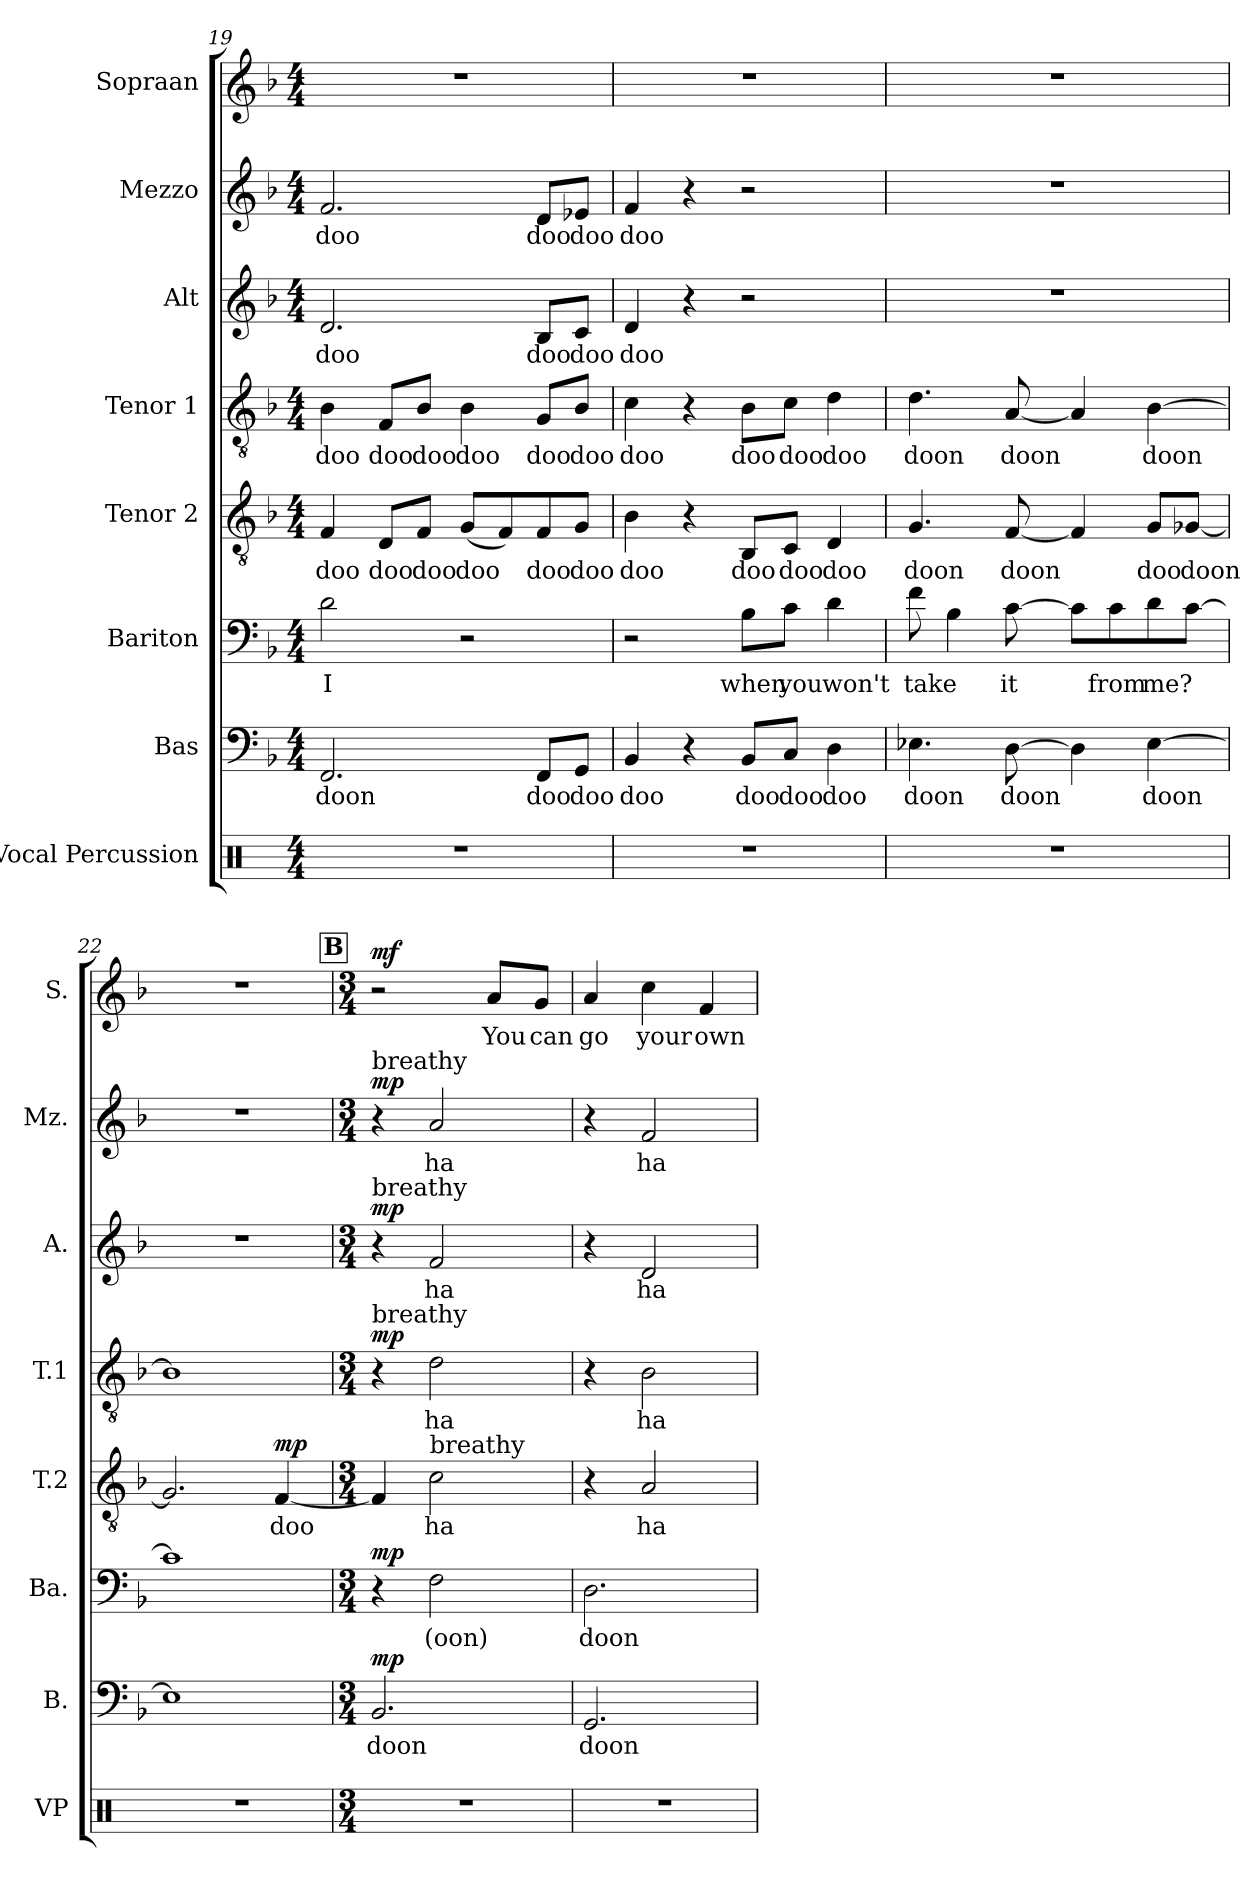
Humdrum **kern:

**kern	**kern	**text	**dynam	**kern	**text	**dynam	**kern	**text	**dynam	**kern	**text	**dynam	**kern	**text	**dynam	**kern	**text	**dynam	**kern	**text	**dynam
*part8	*part7	*part7	*part7	*part6	*part6	*part6	*part5	*part5	*part5	*part4	*part4	*part4	*part3	*part3	*part3	*part2	*part2	*part2	*part1	*part1	*part1
*staff8	*staff7	*staff7	*staff7	*staff6	*staff6	*staff6	*staff5	*staff5	*staff5	*staff4	*staff4	*staff4	*staff3	*staff3	*staff3	*staff2	*staff2	*staff2	*staff1	*staff1	*staff1
*I"Vocal Percussion	*I"Bas	*	*	*I"Bariton	*	*	*I"Tenor 2	*	*	*I"Tenor 1	*	*	*I"Alt	*	*	*I"Mezzo	*	*	*I"Sopraan	*	*
*I'VP	*I'B.	*	*	*I'Ba.	*	*	*I'T.2	*	*	*I'T.1	*	*	*I'A.	*	*	*I'Mz.	*	*	*I'S.	*	*
*clefX	*clefF4	*	*	*clefF4	*	*	*clefGv2	*	*	*clefGv2	*	*	*clefG2	*	*	*clefG2	*	*	*clefG2	*	*
*k[]	*k[b-]	*	*	*k[b-]	*	*	*k[b-]	*	*	*k[b-]	*	*	*k[b-]	*	*	*k[b-]	*	*	*k[b-]	*	*
*M4/4	*M4/4	*	*	*M4/4	*	*	*M4/4	*	*	*M4/4	*	*	*M4/4	*	*	*M4/4	*	*	*M4/4	*	*
=19	=19	=19	=19	=19	=19	=19	=19	=19	=19	=19	=19	=19	=19	=19	=19	=19	=19	=19	=19	=19	=19
!	!	!LO:LY:b	!	!	!LO:LY:b	!	!	!LO:LY:b	!	!	!LO:LY:b	!	!	!LO:LY:b	!	!	!LO:LY:b	!	!	!	!
1r	2.FF/	doon	.	2d\	I	.	4F/	doo	.	4B-\	doo	.	2.d/	doo	.	2.f/	doo	.	1r	.	.
!	!	!	!	!	!	!	!	!LO:LY:b	!	!	!LO:LY:b	!	!	!	!	!	!	!	!	!	!
.	.	.	.	.	.	.	8D/L	doo	.	8F/L	doo	.	.	.	.	.	.	.	.	.	.
!	!	!	!	!	!	!	!	!LO:LY:b	!	!	!LO:LY:b	!	!	!	!	!	!	!	!	!	!
.	.	.	.	.	.	.	8F/J	doo	.	8B-/J	doo	.	.	.	.	.	.	.	.	.	.
!	!	!	!	!	!	!	!	!LO:LY:b	!	!	!LO:LY:b	!	!	!	!	!	!	!	!	!	!
.	.	.	.	2r	.	.	(<8G/L	doo	.	4B-\	doo	.	.	.	.	.	.	.	.	.	.
.	.	.	.	.	.	.	8F/)	.	.	.	.	.	.	.	.	.	.	.	.	.	.
!	!	!LO:LY:b	!	!	!	!	!	!LO:LY:b	!	!	!LO:LY:b	!	!	!LO:LY:b	!	!	!LO:LY:b	!	!	!	!
.	8FF/L	doo	.	.	.	.	8F/	doo	.	8G/L	doo	.	8B-/L	doo	.	8d/L	doo	.	.	.	.
!	!	!LO:LY:b	!	!	!	!	!	!LO:LY:b	!	!	!LO:LY:b	!	!	!LO:LY:b	!	!	!LO:LY:b	!	!	!	!
.	8GG/J	doo	.	.	.	.	8G/J	doo	.	8B-/J	doo	.	8c/J	doo	.	8e-X/J	doo	.	.	.	.
!!LO:PB:g=z
=20	=20	=20	=20	=20	=20	=20	=20	=20	=20	=20	=20	=20	=20	=20	=20	=20	=20	=20	=20	=20	=20
!	!	!LO:LY:b	!	!	!	!	!	!LO:LY:b	!	!	!LO:LY:b	!	!	!LO:LY:b	!	!	!LO:LY:b	!	!	!	!
1r	4BB-/	doo	.	2r	.	.	4B-\	doo	.	4c\	doo	.	4d/	doo	.	4f/	doo	.	1r	.	.
.	4r	.	.	.	.	.	4r	.	.	4r	.	.	4r	.	.	4r	.	.	.	.	.
!	!	!LO:LY:b	!	!	!LO:LY:b	!	!	!LO:LY:b	!	!	!LO:LY:b	!	!	!	!	!	!	!	!	!	!
.	8BB-/L	doo	.	8B-\L	when	.	8BB-/L	doo	.	8B-\L	doo	.	2r	.	.	2r	.	.	.	.	.
!	!	!LO:LY:b	!	!	!LO:LY:b	!	!	!LO:LY:b	!	!	!LO:LY:b	!	!	!	!	!	!	!	!	!	!
.	8C/J	doo	.	8c\J	you	.	8C/J	doo	.	8c\J	doo	.	.	.	.	.	.	.	.	.	.
!	!	!LO:LY:b	!	!	!LO:LY:b	!	!	!LO:LY:b	!	!	!LO:LY:b	!	!	!	!	!	!	!	!	!	!
.	4D\	doo	.	4d\	won't	.	4D/	doo	.	4d\	doo	.	.	.	.	.	.	.	.	.	.
=21	=21	=21	=21	=21	=21	=21	=21	=21	=21	=21	=21	=21	=21	=21	=21	=21	=21	=21	=21	=21	=21
!	!	!LO:LY:b	!	!	!LO:LY:b	!	!	!LO:LY:b	!	!	!LO:LY:b	!	!	!	!	!	!	!	!	!	!
1r	4.E-X\	doon	.	8f\	take	.	4.G/	doon	.	4.d\	doon	.	1r	.	.	1r	.	.	1r	.	.
.	.	.	.	4B-\	.	.	.	.	.	.	.	.	.	.	.	.	.	.	.	.	.
!	!	!LO:LY:b	!	!	!LO:LY:b	!	!	!LO:LY:b	!	!	!LO:LY:b	!	!	!	!	!	!	!	!	!	!
.	[8D\	doon	.	[8c\	it	.	[8F/	doon	.	[8A/	doon	.	.	.	.	.	.	.	.	.	.
.	4D\]	.	.	8c\L]	.	.	4F/]	.	.	4A/]	.	.	.	.	.	.	.	.	.	.	.
!	!	!	!	!	!LO:LY:b	!	!	!	!	!	!	!	!	!	!	!	!	!	!	!	!
.	.	.	.	8c\	from	.	.	.	.	.	.	.	.	.	.	.	.	.	.	.	.
!	!	!LO:LY:b	!	!	!LO:LY:b	!	!	!LO:LY:b	!	!	!LO:LY:b	!	!	!	!	!	!	!	!	!	!
.	[4E-\	doon	.	8d\	me?	.	8G/L	doo	.	[4B-\	doon	.	.	.	.	.	.	.	.	.	.
!	!	!	!	!	!	!	!	!LO:LY:b	!	!	!	!	!	!	!	!	!	!	!	!	!
.	.	.	.	[8c\J	.	.	[8G-X/J	doon	.	.	.	.	.	.	.	.	.	.	.	.	.
=22	=22	=22	=22	=22	=22	=22	=22	=22	=22	=22	=22	=22	=22	=22	=22	=22	=22	=22	=22	=22	=22
1r	1E-]	.	.	1c]	.	.	2.G-/]	.	.	1B-]	.	.	1r	.	.	1r	.	.	1r	.	.
!	!	!	!	!	!	!	!	!LO:LY:b	!LO:DY:b	!	!	!	!	!	!	!	!	!	!	!	!
.	.	.	.	.	.	.	[4F/	doo	mp	.	.	.	.	.	.	.	.	.	.	.	.
!!LO:REH:place=s1:a:B:fs=14:t=B
=23	=23	=23	=23	=23	=23	=23	=23	=23	=23	=23	=23	=23	=23	=23	=23	=23	=23	=23	=23	=23	=23
*M3/4	*M3/4	*	*	*M3/4	*	*	*M3/4	*	*	*M3/4	*	*	*M3/4	*	*	*M3/4	*	*	*M3/4	*	*
!	!	!	!	!	!	!	!	!	!	!	!	!	!	!	!	!LO:TX:a:t=breathy	!	!	!	!	!
!	!	!	!	!	!	!	!	!	!	!	!	!	!LO:TX:a:t=breathy	!	!	!	!	!	!	!	!
!	!	!	!	!	!	!	!	!	!	!LO:TX:a:t=breathy	!	!	!	!	!	!	!	!	!	!	!
!	!	!LO:LY:b	!LO:DY:b	!	!	!LO:DY:b	!	!	!	!	!	!LO:DY:b	!	!	!LO:DY:b	!	!	!LO:DY:b	!	!	!LO:DY:b
2.r	2.BB-/	doon	mp	4r	.	mp	4F/]	.	.	4r	.	mp	4r	.	mp	4r	.	mp	2r	.	mf
!	!	!	!	!	!	!	!LO:TX:a:t=breathy	!	!	!	!	!	!	!	!	!	!	!	!	!	!
!	!	!	!	!	!LO:LY:b	!	!	!LO:LY:b	!	!	!LO:LY:b	!	!	!LO:LY:b	!	!	!LO:LY:b	!	!	!	!
.	.	.	.	2F\	(oon)	.	2c\	ha	.	2d\	ha	.	2f/	ha	.	2a/	ha	.	.	.	.
!	!	!	!	!	!	!	!	!	!	!	!	!	!	!	!	!	!	!	!	!LO:LY:b	!
.	.	.	.	.	.	.	.	.	.	.	.	.	.	.	.	.	.	.	8a/L	You	.
!	!	!	!	!	!	!	!	!	!	!	!	!	!	!	!	!	!	!	!	!LO:LY:b	!
.	.	.	.	.	.	.	.	.	.	.	.	.	.	.	.	.	.	.	8g/J	can	.
=24	=24	=24	=24	=24	=24	=24	=24	=24	=24	=24	=24	=24	=24	=24	=24	=24	=24	=24	=24	=24	=24
!	!	!LO:LY:b	!	!	!LO:LY:b	!	!	!	!	!	!	!	!	!	!	!	!	!	!	!LO:LY:b	!
2.r	2.GG/	doon	.	2.D\	doon	.	4r	.	.	4r	.	.	4r	.	.	4r	.	.	4a/	go	.
!	!	!	!	!	!	!	!	!LO:LY:b	!	!	!LO:LY:b	!	!	!LO:LY:b	!	!	!LO:LY:b	!	!	!LO:LY:b	!
.	.	.	.	.	.	.	2A/	ha	.	2B-\	ha	.	2d/	ha	.	2f/	ha	.	4cc\	your	.
!	!	!	!	!	!	!	!	!	!	!	!	!	!	!	!	!	!	!	!	!LO:LY:b	!
.	.	.	.	.	.	.	.	.	.	.	.	.	.	.	.	.	.	.	4f/	own	.
=	=	=	=	=	=	=	=	=	=	=	=	=	=	=	=	=	=	=	=	=	=
*-	*-	*-	*-	*-	*-	*-	*-	*-	*-	*-	*-	*-	*-	*-	*-	*-	*-	*-	*-	*-	*-
